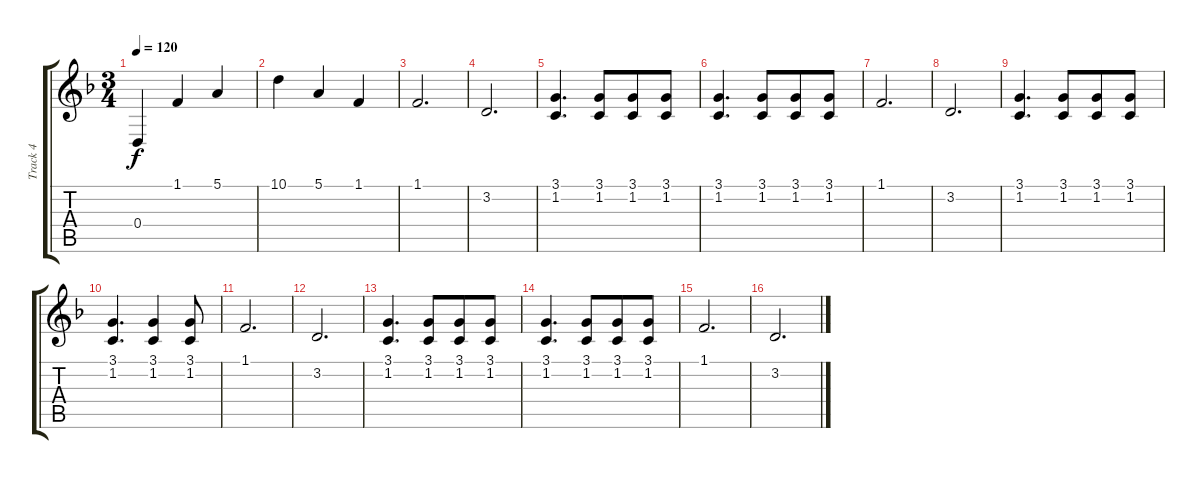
\track ("Track 4" "Track 4") {instrument pizzicatostrings}
\staff {score tabs}
\tuning (E4 B3 G3 D3 A2 E2) {hide}
\ts (3 4)
\tempo 120
\clef g2
\ks dminor
0.4.4{dy f} 1.1.4 5.1.4 |
10.1.4 5.1.4 1.1.4 |
1.1.2{d instrument cello} |
3.2.2{d} |
(3.1 1.2).4{d} (3.1 1.2).8{beam merge} (3.1 1.2).8 (3.1 1.2).8 |
(3.1 1.2).4{d} (3.1 1.2).8{beam merge} (3.1 1.2).8 (3.1 1.2).8 |
1.1.2{d instrument cello} |
3.2.2{d} |
(3.1 1.2).4{d} (3.1 1.2).8{beam merge} (3.1 1.2).8 (3.1 1.2).8 |
(3.1 1.2).4{d} (3.1 1.2).4 (3.1 1.2).8 |
1.1.2{d} |
3.2.2{d} |
(3.1 1.2).4{d} (3.1 1.2).8{beam merge} (3.1 1.2).8 (3.1 1.2).8 |
(3.1 1.2).4{d} (3.1 1.2).8{beam merge} (3.1 1.2).8 (3.1 1.2).8 |
1.1.2{d instrument cello} |
3.2.2{d}
